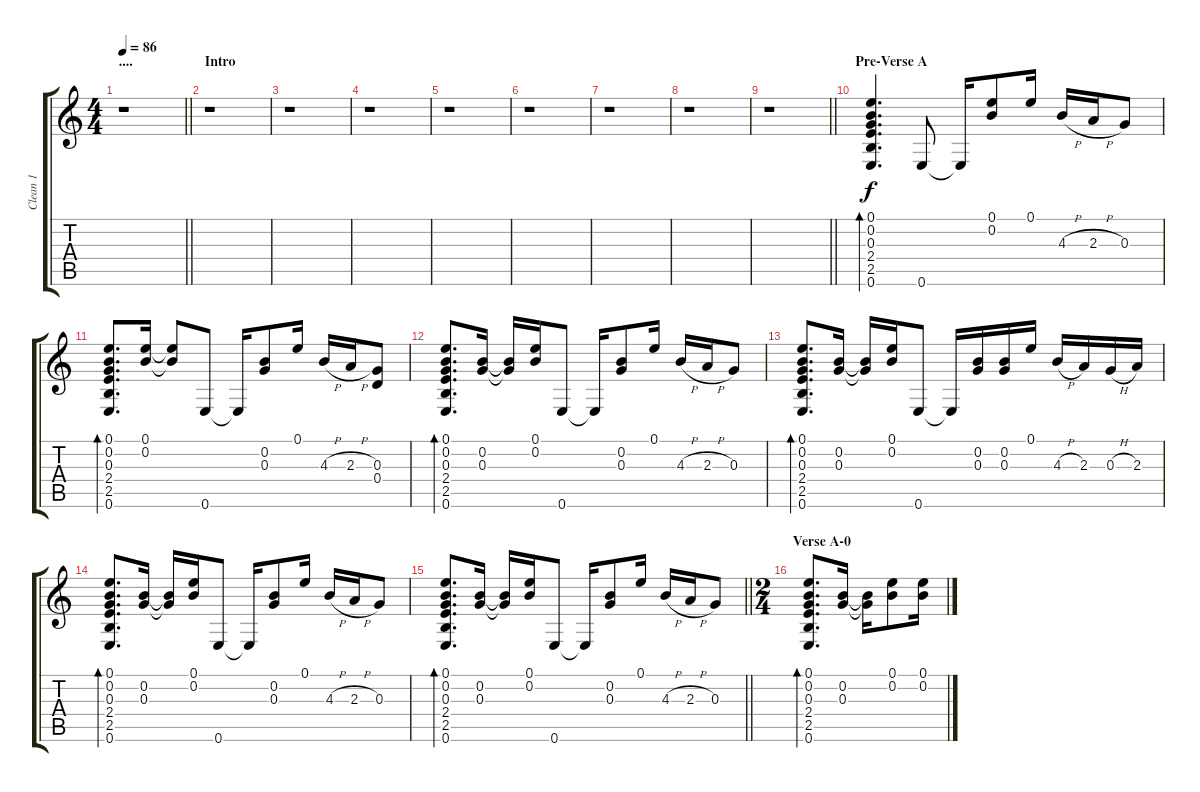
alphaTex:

\track ("Clean 1" "Clean 1") {instrument electricguitarjazz}
\staff {score tabs}
\tuning (E4 B3 G3 D3 A2 E2) {hide}
\ts (4 4)
\section ("" "....")
\tempo 86
\clef g2
\barLineRight lightlight
\ks c
r.1{dy f instrument electricguitarjazz} |
\section ("" "Intro")
r.1 |
r.1 |
r.1 |
r.1 |
r.1 |
r.1 |
r.1 |
\barLineRight lightlight
r.1 |
\section ("" "Pre-Verse A")
(0.1 0.2 0.3 2.4 2.5 0.6).4{d bd 120} 0.6.8 0.6{t}.16 (0.1 0.2).8 0.1.16 4.3{h}.16 2.3{h}.16 0.3.8 |
(0.1 0.2 0.3 2.4 2.5 0.6).8{d bd 60} (0.1 0.2).16 (0.1{t} 0.2{t}).8 0.6.8 0.6{t}.16 (0.2 0.3).8 0.1.16 4.3{h}.16 2.3{h}.16 (0.3 0.4).8 |
(0.1 0.2 0.3 2.4 2.5 0.6).8{d bd 60} (0.2 0.3).16 (0.2{t} 0.3{t}).16 (0.1 0.2).16 0.6.8 0.6{t}.16 (0.2 0.3).8 0.1.16 4.3{h}.16 2.3{h}.16 0.3.8 |
(0.1 0.2 0.3 2.4 2.5 0.6).8{d bd 60} (0.2 0.3).16 (0.2{t} 0.3{t}).16 (0.1 0.2).16 0.6.8 0.6{t}.16 (0.2 0.3).16 (0.2 0.3).16 0.1.16 4.3{h}.16 2.3.16 0.3{h}.16 2.3.16 |
(0.1 0.2 0.3 2.4 2.5 0.6).8{d bd 60} (0.2 0.3).16 (0.2{t} 0.3{t}).16 (0.1 0.2).16 0.6.8 0.6{t}.16 (0.2 0.3).8 0.1.16 4.3{h}.16 2.3{h}.16 0.3.8 |
\barLineRight lightlight
(0.1 0.2 0.3 2.4 2.5 0.6).8{d bd 60} (0.2 0.3).16 (0.2{t} 0.3{t}).16 (0.1 0.2).16 0.6.8 0.6{t}.16 (0.2 0.3).8 0.1.16 4.3{h}.16 2.3{h}.16 0.3.8 |
\ts (2 4)
\section ("" "Verse A-0")
(0.1 0.2 0.3 2.4 2.5 0.6).8{d bd 60} (0.2 0.3).16 (0.2{t} 0.3{t}).16 (0.1 0.2).8 (0.1 0.2).16
